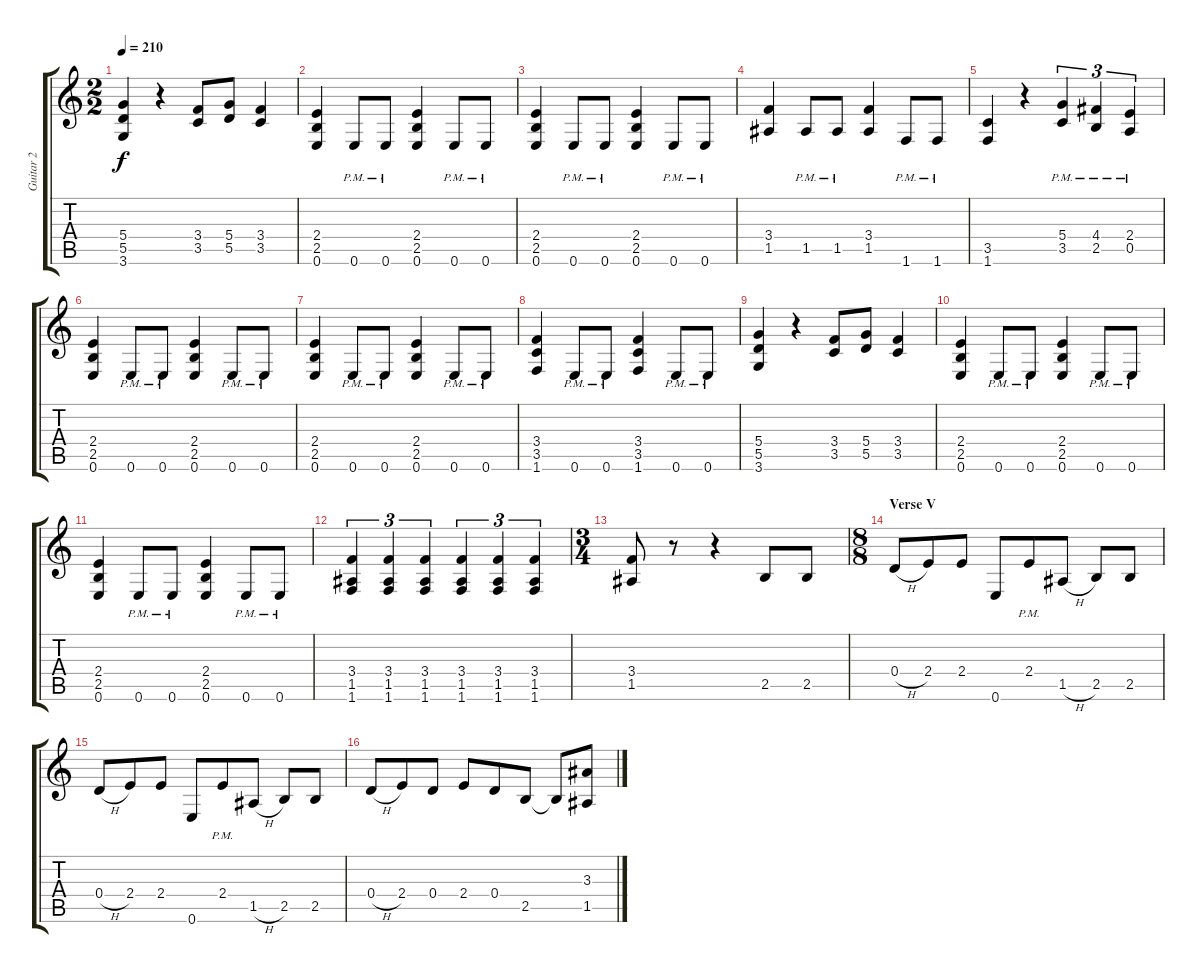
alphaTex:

\track ("Guitar 2" "Guitar 2") {instrument overdrivenguitar}
\staff {score tabs}
\tuning (E4 B3 G3 D3 A2 E2) {hide}
\ts (2 2)
\tempo 210
\clef g2
\ks c
(5.4 5.5 3.6).4{dy f} r.4 (3.4 3.5).8 (5.4 5.5).8 (3.4 3.5).4 |
(2.4 2.5 0.6).4 0.6{pm}.8 0.6{pm}.8 (2.4 2.5 0.6).4 0.6{pm}.8 0.6{pm}.8 |
(2.4 2.5 0.6).4 0.6{pm}.8 0.6{pm}.8 (2.4 2.5 0.6).4 0.6{pm}.8 0.6{pm}.8 |
(3.4 1.5).4 1.5{pm}.8 1.5{pm}.8 (3.4 1.5).4 1.6{pm}.8 1.6{pm}.8 |
(3.5 1.6).4 r.4 (5.4{pm} 3.5{pm}).4{tu (3 2)} (4.4{pm} 2.5{pm}).4{tu (3 2)} (2.4{pm} 0.5{pm}).4{tu (3 2)} |
(2.4 2.5 0.6).4 0.6{pm}.8 0.6{pm}.8 (2.4 2.5 0.6).4 0.6{pm}.8 0.6{pm}.8 |
(2.4 2.5 0.6).4 0.6{pm}.8 0.6{pm}.8 (2.4 2.5 0.6).4 0.6{pm}.8 0.6{pm}.8 |
(3.4 3.5 1.6).4 0.6{pm}.8 0.6{pm}.8 (3.4 3.5 1.6).4 0.6{pm}.8 0.6{pm}.8 |
(5.4 5.5 3.6).4 r.4 (3.4 3.5).8 (5.4 5.5).8 (3.4 3.5).4 |
(2.4 2.5 0.6).4 0.6{pm}.8 0.6{pm}.8 (2.4 2.5 0.6).4 0.6{pm}.8 0.6{pm}.8 |
(2.4 2.5 0.6).4 0.6{pm}.8 0.6{pm}.8 (2.4 2.5 0.6).4 0.6{pm}.8 0.6{pm}.8 |
(3.4 1.5 1.6).4{tu (3 2)} (3.4 1.5 1.6).4{tu (3 2)} (3.4 1.5 1.6).4{tu (3 2)} (3.4 1.5 1.6).4{tu (3 2)} (3.4 1.5 1.6).4{tu (3 2)} (3.4 1.5 1.6).4{tu (3 2)} |
\ts (3 4)
(3.4 1.5).8 r.8 r.4 2.5.8 2.5.8 |
\ts (8 8)
\section ("" "Verse V")
0.4{h}.8 2.4.8 2.4.8 0.6.8 2.4{pm}.8 1.5{h}.8 2.5.8 2.5.8 |
0.4{h}.8 2.4.8 2.4.8 0.6.8 2.4{pm}.8 1.5{h}.8 2.5.8 2.5.8 |
0.4{h}.8 2.4.8 0.4.8 2.4.8 0.4.8 2.5.8 2.5{t}.8 (3.3 1.5).8
